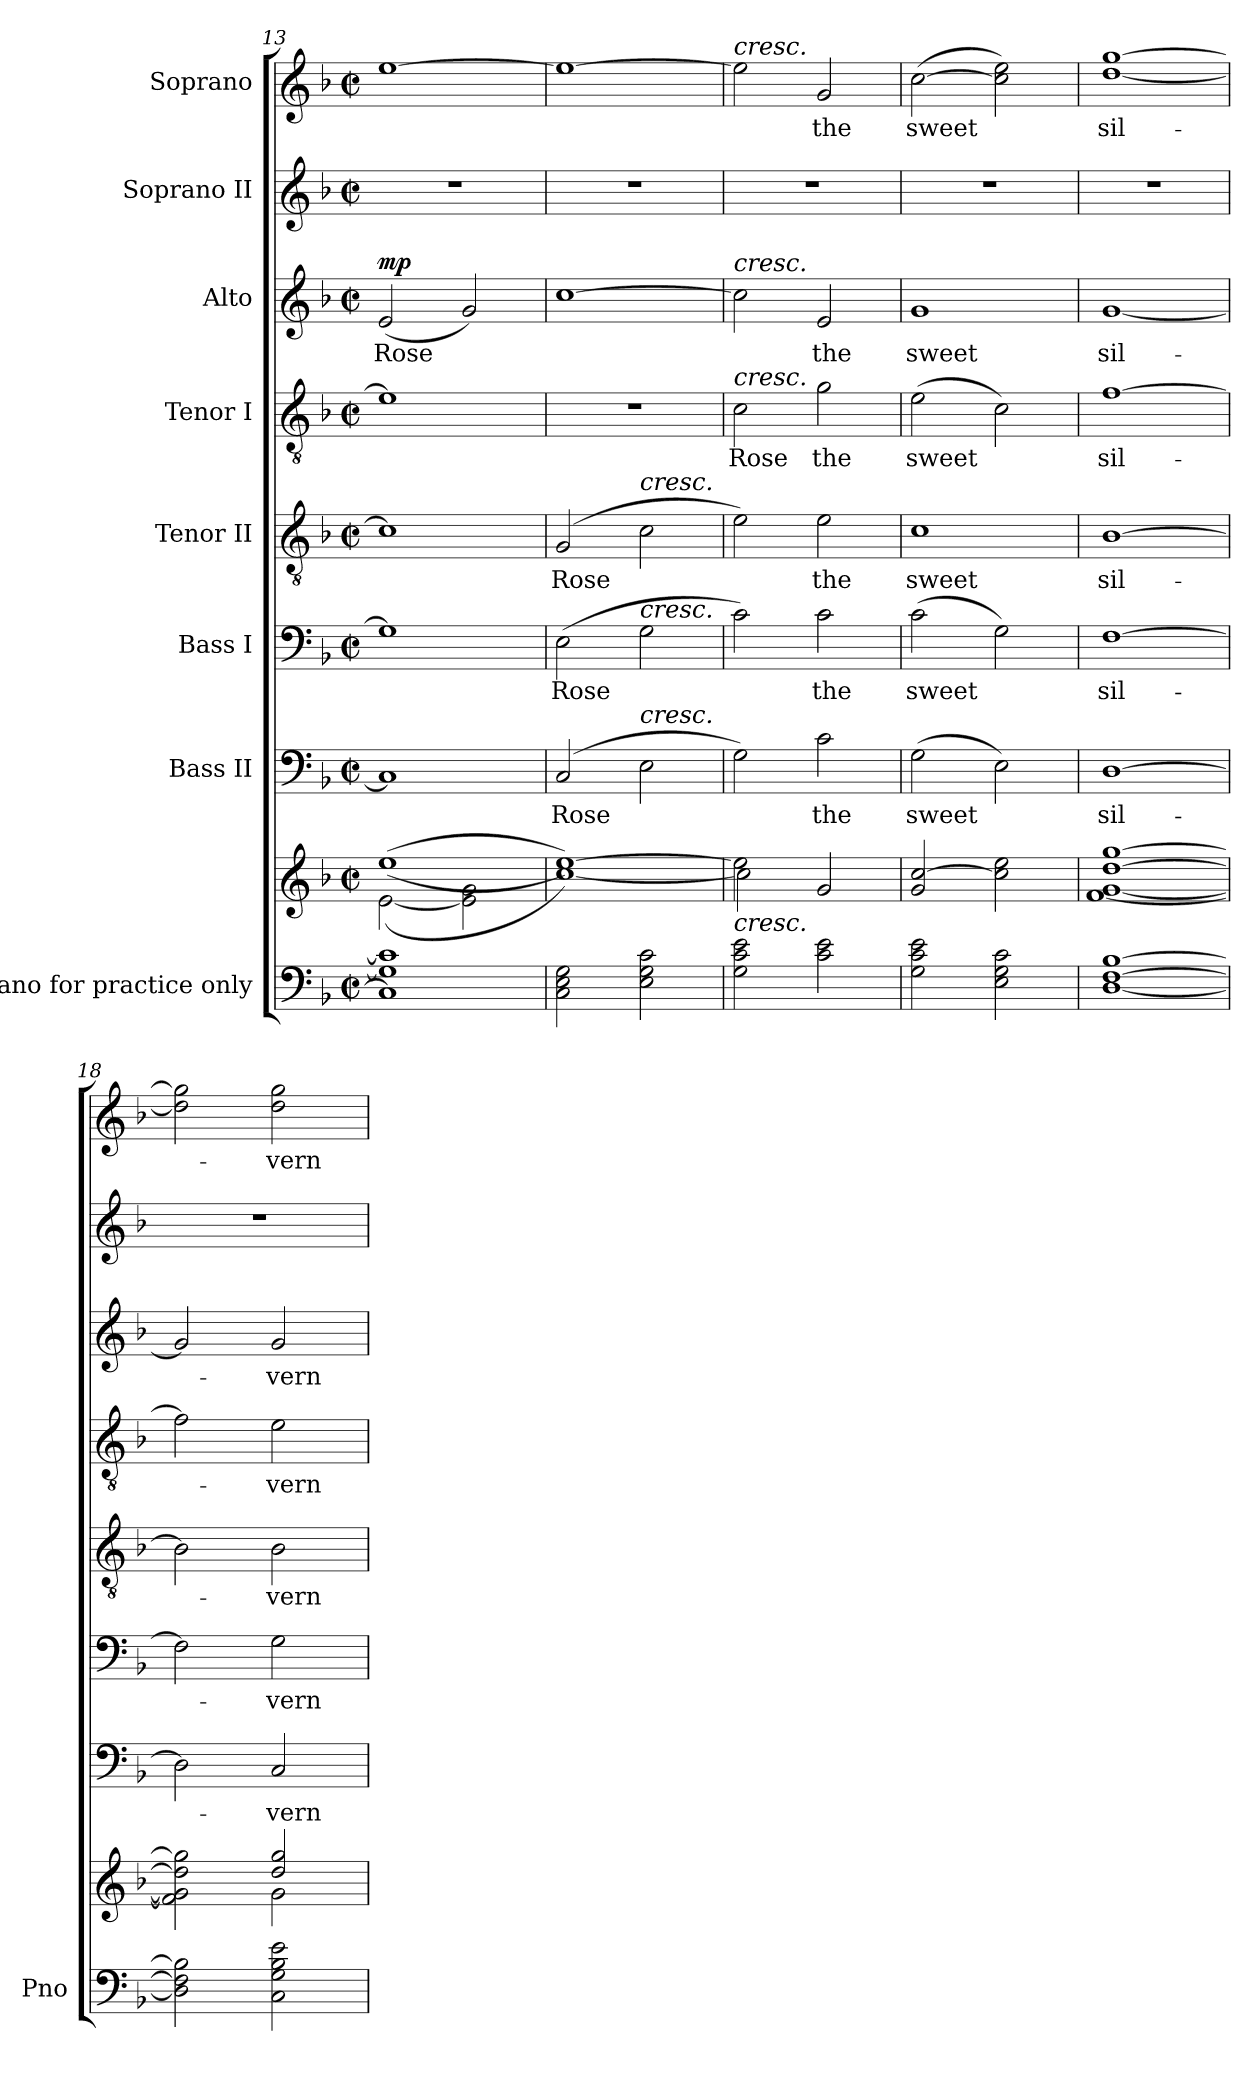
**kern	**kern	**kern	**text	**kern	**text	**kern	**text	**kern	**text	**kern	**text	**dynam	**kern	**kern	**text
*part8	*part8	*part7	*part7	*part6	*part6	*part5	*part5	*part4	*part4	*part3	*part3	*part3	*part2	*part1	*part1
*staff9	*staff8	*staff7	*staff7	*staff6	*staff6	*staff5	*staff5	*staff4	*staff4	*staff3	*staff3	*staff3	*staff2	*staff1	*staff1
*I"Piano for practice only	*	*I"Bass II	*	*I"Bass I	*	*I"Tenor II	*	*I"Tenor I	*	*I"Alto	*	*	*I"Soprano II	*I"Soprano	*
*I'Pno	*	*	*	*	*	*	*	*	*	*	*	*	*	*	*
*clefF4	*clefG2	*clefF4	*	*clefF4	*	*clefGv2	*	*clefGv2	*	*clefG2	*	*	*clefG2	*clefG2	*
*k[b-]	*k[b-]	*k[b-]	*	*k[b-]	*	*k[b-]	*	*k[b-]	*	*k[b-]	*	*	*k[b-]	*k[b-]	*
*M2/2	*M2/2	*M2/2	*	*M2/2	*	*M2/2	*	*M2/2	*	*M2/2	*	*	*M2/2	*M2/2	*
*met(c|)	*met(c|)	*met(c|)	*	*met(c|)	*	*met(c|)	*	*met(c|)	*	*met(c|)	*	*	*met(c|)	*met(c|)	*
=13	=13	=13	=13	=13	=13	=13	=13	=13	=13	=13	=13	=13	=13	=13	=13
*^	*^	*	*	*	*	*	*	*	*	*	*	*	*	*	*
!	!	!	!	!	!	!	!	!	!	!	!	!	!	!LO:DY:a	!	!	!
1G] 1c]	1C]	((1ee	([2e\	1C]	.	1G]	.	1c]	.	1e]	.	(>2e/	Rose	mp	1r	[1ee	.
.	.	.	2e\] 2g\	.	.	.	.	.	.	.	.	2g/)	.	.	.	.	.
*v	*v	*	*	*	*	*	*	*	*	*	*	*	*	*	*	*	*
=14	=14	=14	=14	=14	=14	=14	=14	=14	=14	=14	=14	=14	=14	=14	=14	=14
2C\ 2E\ 2G\	[1ee))	[1cc)	(2C/	Rose	(2E\	Rose	(2G/	Rose	1r	.	[1cc	.	.	1r	1ee_	.
!	!	!	!	!	!	!	!LO:TX:a:i:t=cresc.	!	!	!	!	!	!	!	!	!
!	!	!	!	!	!LO:TX:a:i:t=cresc.	!	!	!	!	!	!	!	!	!	!	!
!	!	!	!LO:TX:a:i:t=cresc.	!	!	!	!	!	!	!	!	!	!	!	!	!
2E\ 2G\ 2c\	.	.	2E\	.	2G\	.	2c\	.	.	.	.	.	.	.	.	.
=15	=15	=15	=15	=15	=15	=15	=15	=15	=15	=15	=15	=15	=15	=15	=15	=15
!	!	!	!	!	!	!	!	!	!	!	!	!	!	!	!LO:TX:a:i:t=cresc.	!
!	!	!	!	!	!	!	!	!	!	!	!LO:TX:a:i:t=cresc.	!	!	!	!	!
!	!	!	!	!	!	!	!	!	!LO:TX:a:i:t=cresc.	!	!	!	!	!	!	!
!	!LO:TX:b:i:t=cresc.	!	!	!	!	!	!	!	!	!	!	!	!	!	!	!
2G\ 2c\ 2e\	2ee\]	2cc\]	2G\)	.	2c\)	.	2e\)	.	2c\	Rose	2cc\]	.	.	1r	2ee\]	.
2c\ 2e\	2g/	2ryy	2c\	the	2c\	the	2e\	the	2g\	the	2e/	the	.	.	2g/	the
*	*v	*v	*	*	*	*	*	*	*	*	*	*	*	*	*	*
=16	=16	=16	=16	=16	=16	=16	=16	=16	=16	=16	=16	=16	=16	=16	=16
2G\ 2c\ 2e\	2g/ [<2cc/	(2G\	-sweet	(2c\	sweet	1c	sweet	(2e\	sweet	1g	sweet	.	1r	(>[<2cc\	sweet
2E\ 2G\ 2c\	2cc\] 2ee\	2E\)	.	2G\)	.	.	.	2c\)	.	.	.	.	.	2cc\] 2ee\)	.
=17	=17	=17	=17	=17	=17	=17	=17	=17	=17	=17	=17	=17	=17	=17	=17
[1D [1F [1B-	[1f [1g [1dd [1gg	[1D	sil-	[1F	sil-	[1B-	sil-	[1f	sil-	[1g	sil-	.	1r	[1dd [1gg	sil-
=18	=18	=18	=18	=18	=18	=18	=18	=18	=18	=18	=18	=18	=18	=18	=18
*	*^	*	*	*	*	*	*	*	*	*	*	*	*	*	*
2D\] 2F\] 2B-\]	2f\] 2g\] 2dd\] 2gg\]	2ryy	2D\]	.	2F\]	.	2B-\]	.	2f\]	.	2g/]	.	.	1r	2dd\] 2gg\]	.
2C\ 2G\ 2B-\ 2e\	2dd/ 2gg/	2g\	2C/	-vern	2G\	-vern	2B-\	-vern	2e\	-vern	2g/	-vern	.	.	2dd\ 2gg\	-vern
*	*v	*v	*	*	*	*	*	*	*	*	*	*	*	*	*	*
=	=	=	=	=	=	=	=	=	=	=	=	=	=	=	=
*-	*-	*-	*-	*-	*-	*-	*-	*-	*-	*-	*-	*-	*-	*-	*-
